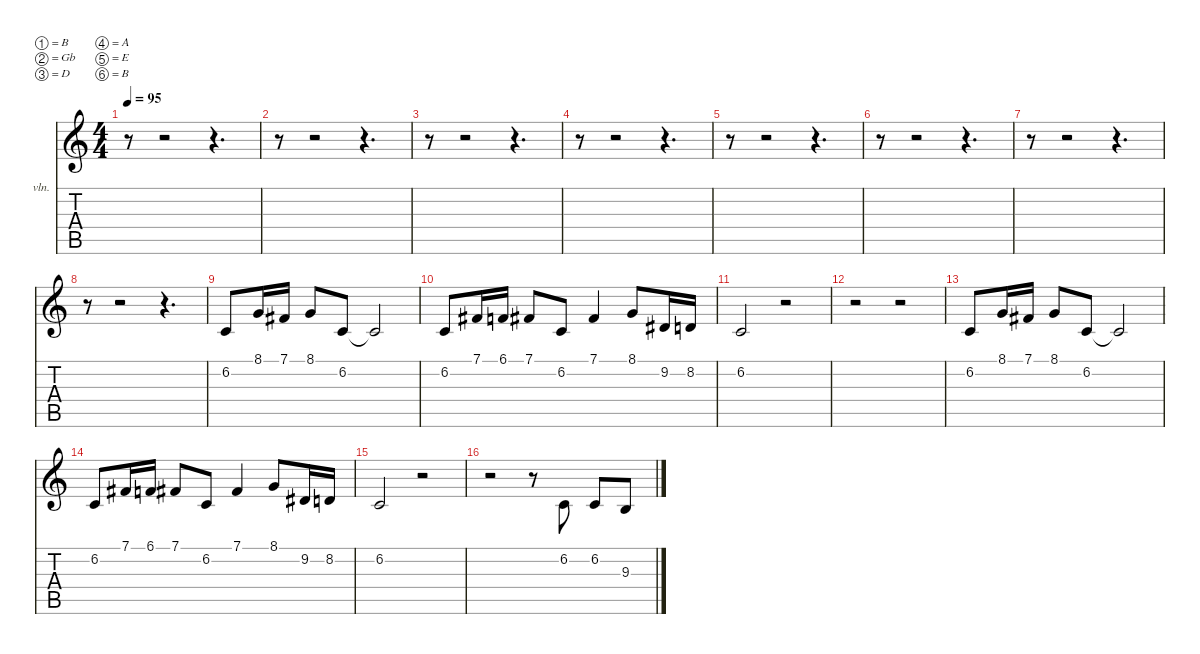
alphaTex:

\defaultSystemsLayout 2
\hideDynamics
\bracketExtendMode nobrackets
\firstSystemTrackNameOrientation horizontal
\otherSystemsTrackNameOrientation horizontal
\track ("Vocals" "vln.") {instrument synthstrings1}
\staff {score tabs}
\tuning (B3 Gb3 D3 A2 E2 B1)
\ts (4 4)
\scale
1.03043
\tempo 95
\accidentals auto
\clef g2
\ottava regular
\simile none
\ks c
r.8{dy f beam Down} r.2{beam Down} r.4{d beam Down} |
\scale
0.969568 r.8{beam Down} r.2{beam Down} r.4{d beam Down} |
\scale
1.03043 r.8{beam Down} r.2{beam Down} r.4{d beam Down} |
\scale
0.969568 r.8{beam Down} r.2{beam Down} r.4{d beam Down} |
\scale
1.03043 r.8{beam Down} r.2{beam Down} r.4{d beam Down} |
\scale
0.969568 r.8{beam Down} r.2{beam Down} r.4{d beam Down} |
\scale
1.03043 r.8{beam Down} r.2{beam Down} r.4{d beam Down} |
\scale
0.969568 r.8{beam Down} r.2{beam Down} r.4{d beam Down} |
\scale
1.03043 6.2.8{beam Up} 8.1.16{beam Up} 7.1{acc #}.16{beam Up} 8.1.8{beam Up} 6.2.8{beam Up} 6.2{t}.2{beam Up} |
\scale
0.969568 6.2.8{beam Up} 7.1{acc #}.16{beam Up} 6.1.16{beam Up} 7.1{acc #}.8{beam Up} 6.2.8{beam Up} 7.1{acc #}.4{beam Up} 8.1.8{beam Up} 9.2{acc #}.16{beam Up} 8.2.16{beam Up} |
\scale
1.03043 6.2.2{beam Up} r.2{beam Up} |
\scale
0.969568 r.2{beam Down} r.2{beam Down} |
\scale
1.03043 6.2.8{beam Up} 8.1.16{beam Up} 7.1{acc #}.16{beam Up} 8.1.8{beam Up} 6.2.8{beam Up} 6.2{t}.2{beam Up} |
\scale
0.969568 6.2.8{beam Up} 7.1{acc #}.16{beam Up} 6.1.16{beam Up} 7.1{acc #}.8{beam Up} 6.2.8{beam Up} 7.1{acc #}.4{beam Up} 8.1.8{beam Up} 9.2{acc #}.16{beam Up} 8.2.16{beam Up} |
\scale
1.03043 6.2.2{beam Up} r.2{beam Up} |
\scale
0.969568 r.2{beam Down} r.8{beam Down} 6.2.8{beam Up} 6.2.8{beam Up} 9.3.8{beam Up}
